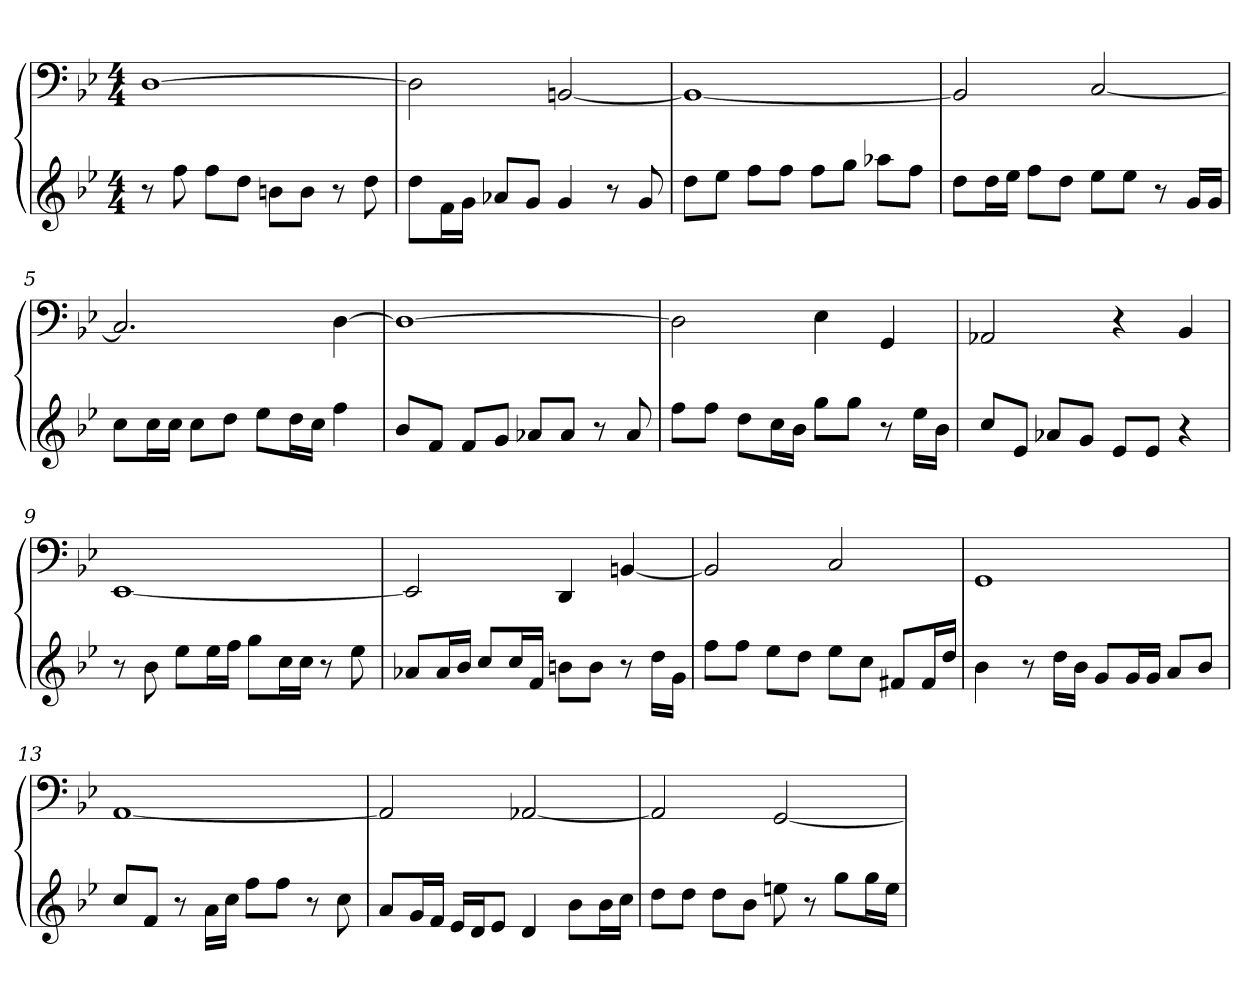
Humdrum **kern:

**kern	**kern
*part1	*part1
*staff2	*staff1
*clefG2	*clefF4
*k[b-e-]	*k[b-e-]
*g:	*g:
*M4/4	*M4/4
=1	=1
8r	[1D
8ff	.
8ff\L	.
8dd\J	.
8bn\L	.
8b\J	.
8r	.
8dd	.
=2	=2
8dd\L	2D]
16f\L	.
16g\JJ	.
8a-X/L	.
8g/J	.
4g	[2BBn
8r	.
8g	.
=3	=3
8dd\L	1BB_
8ee-\J	.
8ff\L	.
8ff\J	.
8ff\L	.
8gg\J	.
8aa-X\L	.
8ff\J	.
=4	=4
8dd\L	2BB]
16dd\L	.
16ee-\JJ	.
8ff\L	.
8dd\J	.
8ee-\L	[2C
8ee-\J	.
8r	.
16g/LL	.
16g/JJ	.
=5	=5
8cc\L	2.C]
16cc\L	.
16cc\JJ	.
8cc\L	.
8dd\J	.
8ee-\L	.
16dd\L	.
16cc\JJ	.
4ff	[4D
=6	=6
8b-/L	1D_
8f/J	.
8f/L	.
8g/J	.
8a-X/L	.
8a-/J	.
8r	.
8a-	.
=7	=7
8ff\L	2D]
8ff\J	.
8dd\L	.
16cc\L	.
16b-\JJ	.
8gg\L	4E-
8gg\J	.
8r	4GG
16ee-\LL	.
16b-\JJ	.
=8	=8
8cc/L	2AA-X
8e-/J	.
8a-X/L	.
8g/J	.
8e-/L	4r
8e-/J	.
4r	4BB-
=9	=9
8r	[1EE-
8b-	.
8ee-\L	.
16ee-\L	.
16ff\JJ	.
8gg\L	.
16cc\L	.
16cc\JJ	.
8r	.
8ee-	.
=10	=10
8a-X/L	2EE-]
16a-/L	.
16b-/JJ	.
8cc/L	.
16cc/L	.
16f/JJ	.
8bn\L	4DD
8b\J	.
8r	[4BBn
16dd\LL	.
16g\JJ	.
=11	=11
8ff\L	2BB]
8ff\J	.
8ee-\L	.
8dd\J	.
8ee-\L	2C
8cc\J	.
8f#X/L	.
16f#/L	.
16dd/JJ	.
=12	=12
4b-	1GG
8r	.
16dd\LL	.
16b-\JJ	.
8g/L	.
16g/L	.
16g/JJ	.
8a/L	.
8b-/J	.
=13	=13
8cc/L	[1AA
8f/J	.
8r	.
16a\LL	.
16cc\JJ	.
8ff\L	.
8ff\J	.
8r	.
8cc	.
=14	=14
8a/L	2AA]
16g/L	.
16f/JJ	.
16e-/LL	.
16d/J	.
8e-/J	.
4d	[2AA-X
8b-\L	.
16b-\L	.
16cc\JJ	.
=15	=15
8dd\L	2AA-]
8dd\J	.
8dd\L	.
8b-\J	.
8een	[2GG
8r	.
8gg\L	.
16gg\L	.
16ee\JJ	.
=	=
*-	*-
